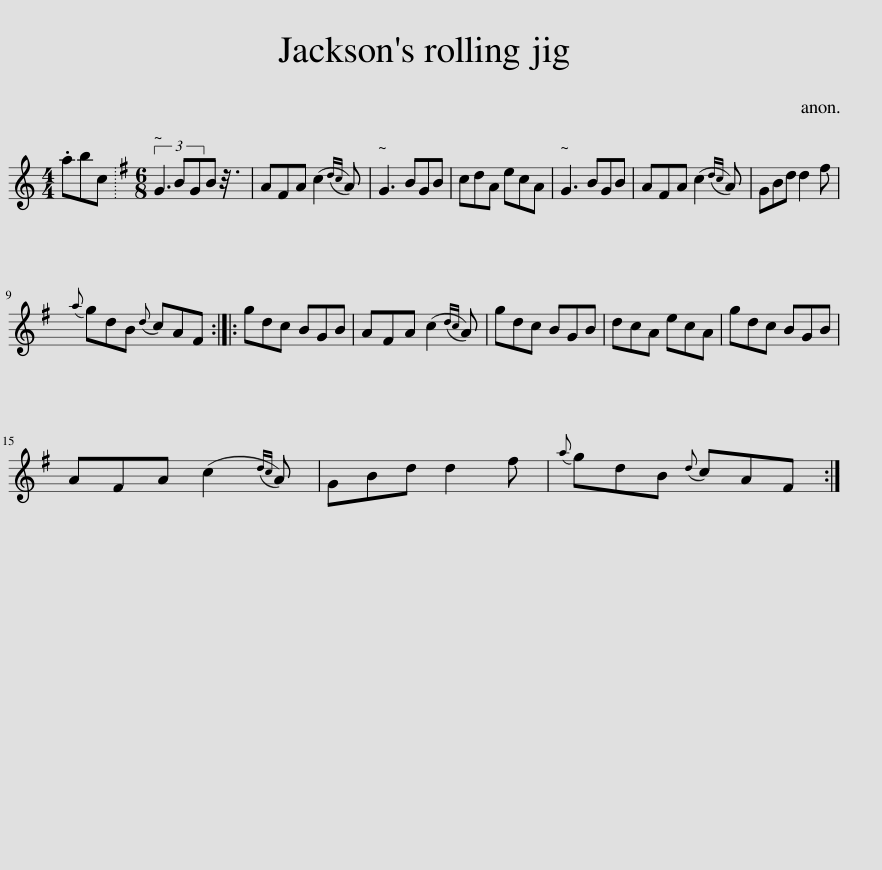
X:1
L:1/8
M:4/4
I:linebreak $
K:C
V:1 treble
V:1
 .abc |[K:G][M:6/8] (3G3 BGB x/24 | AFA (c2{dc} A) | G3 BGB | cdA ecA | %5
 G3 BGB | AFA (c2{dc} A) | GBd d2 f |${a} gdB{d} cAF :: gdc BGB | %10
 AFA (c2{dc} A) | gdc BGB | dcA ecA | gdc BGB |$ AFA (c2{dc} A) | %15
 GBd d2 f |{a} gdB{d} cAF :| %17
